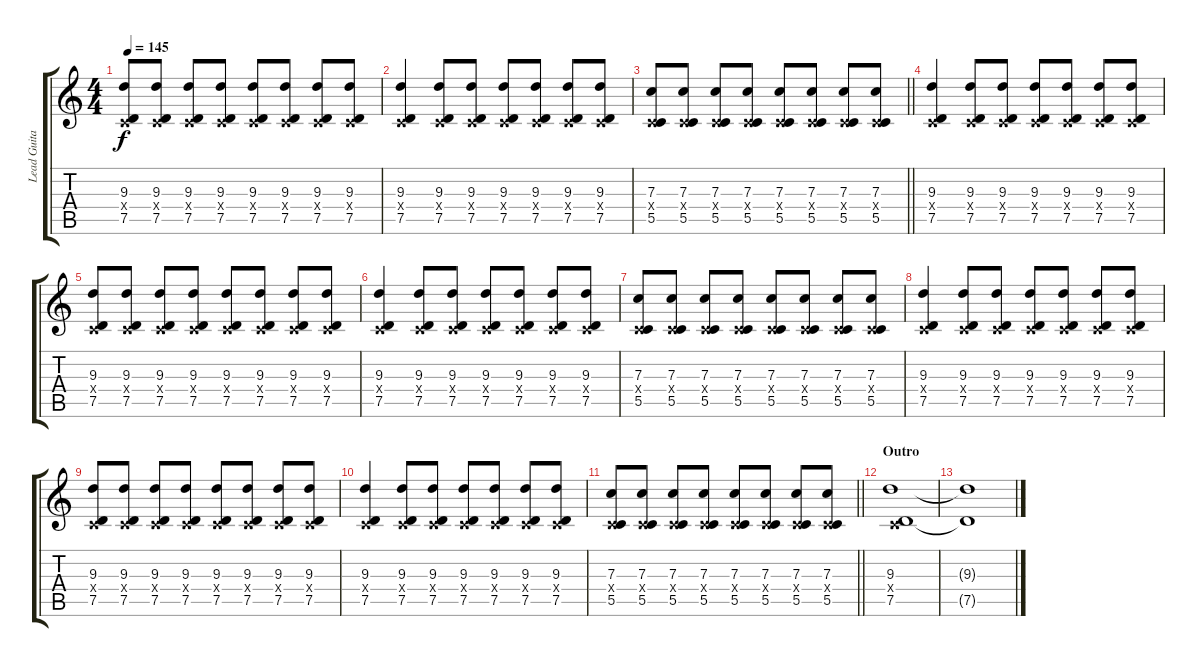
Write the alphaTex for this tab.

\track ("Lead Guitar I" "Lead Guita") {instrument distortionguitar}
\staff {score tabs}
\tuning (D4 A3 F3 C3 G2 C2) {hide}
\ts (4 4)
\tempo 145
\clef g2
\ks c
(9.3 0.4{x} 7.5).8{dy f} (9.3 0.4{x} 7.5).8 (9.3 0.4{x} 7.5).8 (9.3 0.4{x} 7.5).8 (9.3 0.4{x} 7.5).8 (9.3 0.4{x} 7.5).8 (9.3 0.4{x} 7.5).8 (9.3 0.4{x} 7.5).8 |
(9.3 0.4{x} 7.5).4 (9.3 0.4{x} 7.5).8 (9.3 0.4{x} 7.5).8 (9.3 0.4{x} 7.5).8 (9.3 0.4{x} 7.5).8 (9.3 0.4{x} 7.5).8 (9.3 0.4{x} 7.5).8 |
\barLineRight lightlight
(7.3 0.4{x} 5.5).8 (7.3 0.4{x} 5.5).8 (7.3 0.4{x} 5.5).8 (7.3 0.4{x} 5.5).8 (7.3 0.4{x} 5.5).8 (7.3 0.4{x} 5.5).8 (7.3 0.4{x} 5.5).8 (7.3 0.4{x} 5.5).8 |
(9.3 0.4{x} 7.5).4 (9.3 0.4{x} 7.5).8 (9.3 0.4{x} 7.5).8 (9.3 0.4{x} 7.5).8 (9.3 0.4{x} 7.5).8 (9.3 0.4{x} 7.5).8 (9.3 0.4{x} 7.5).8 |
(9.3 0.4{x} 7.5).8 (9.3 0.4{x} 7.5).8 (9.3 0.4{x} 7.5).8 (9.3 0.4{x} 7.5).8 (9.3 0.4{x} 7.5).8 (9.3 0.4{x} 7.5).8 (9.3 0.4{x} 7.5).8 (9.3 0.4{x} 7.5).8 |
(9.3 0.4{x} 7.5).4 (9.3 0.4{x} 7.5).8 (9.3 0.4{x} 7.5).8 (9.3 0.4{x} 7.5).8 (9.3 0.4{x} 7.5).8 (9.3 0.4{x} 7.5).8 (9.3 0.4{x} 7.5).8 |
(7.3 0.4{x} 5.5).8 (7.3 0.4{x} 5.5).8 (7.3 0.4{x} 5.5).8 (7.3 0.4{x} 5.5).8 (7.3 0.4{x} 5.5).8 (7.3 0.4{x} 5.5).8 (7.3 0.4{x} 5.5).8 (7.3 0.4{x} 5.5).8 |
(9.3 0.4{x} 7.5).4 (9.3 0.4{x} 7.5).8 (9.3 0.4{x} 7.5).8 (9.3 0.4{x} 7.5).8 (9.3 0.4{x} 7.5).8 (9.3 0.4{x} 7.5).8 (9.3 0.4{x} 7.5).8 |
(9.3 0.4{x} 7.5).8 (9.3 0.4{x} 7.5).8 (9.3 0.4{x} 7.5).8 (9.3 0.4{x} 7.5).8 (9.3 0.4{x} 7.5).8 (9.3 0.4{x} 7.5).8 (9.3 0.4{x} 7.5).8 (9.3 0.4{x} 7.5).8 |
(9.3 0.4{x} 7.5).4 (9.3 0.4{x} 7.5).8 (9.3 0.4{x} 7.5).8 (9.3 0.4{x} 7.5).8 (9.3 0.4{x} 7.5).8 (9.3 0.4{x} 7.5).8 (9.3 0.4{x} 7.5).8 |
\barLineRight lightlight
(7.3 0.4{x} 5.5).8 (7.3 0.4{x} 5.5).8 (7.3 0.4{x} 5.5).8 (7.3 0.4{x} 5.5).8 (7.3 0.4{x} 5.5).8 (7.3 0.4{x} 5.5).8 (7.3 0.4{x} 5.5).8 (7.3 0.4{x} 5.5).8 |
\section ("" "Outro")
(9.3 0.4{x} 7.5).1 |
(9.3{t} 7.5{t}).1
